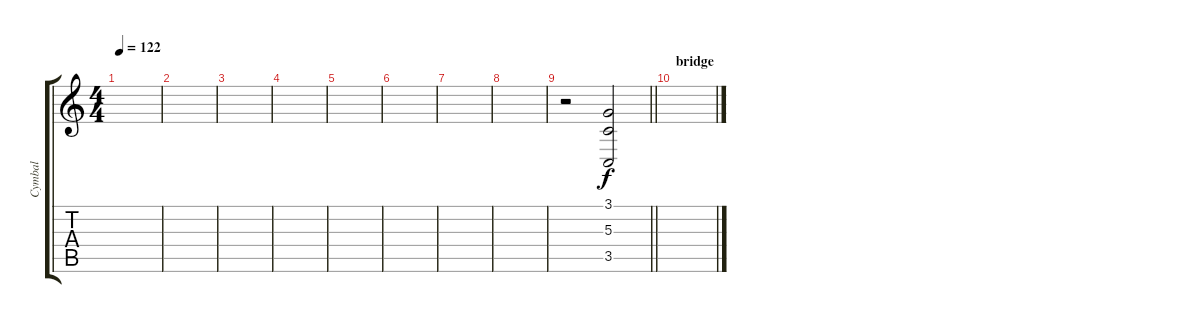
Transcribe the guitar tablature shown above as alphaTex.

\track ("Cymbal" "Cymbal") {instrument reversecymbal}
\staff {score tabs}
\tuning (E4 B3 G3 D3 A2 E2) {hide}
\ts (4 4)
\tempo 122
\clef g2
\ks c
|
|
|
|
|
|
|
|
\barLineRight lightlight
r.2 (3.1 5.3 3.5).2 |
\section ("" "bridge")
